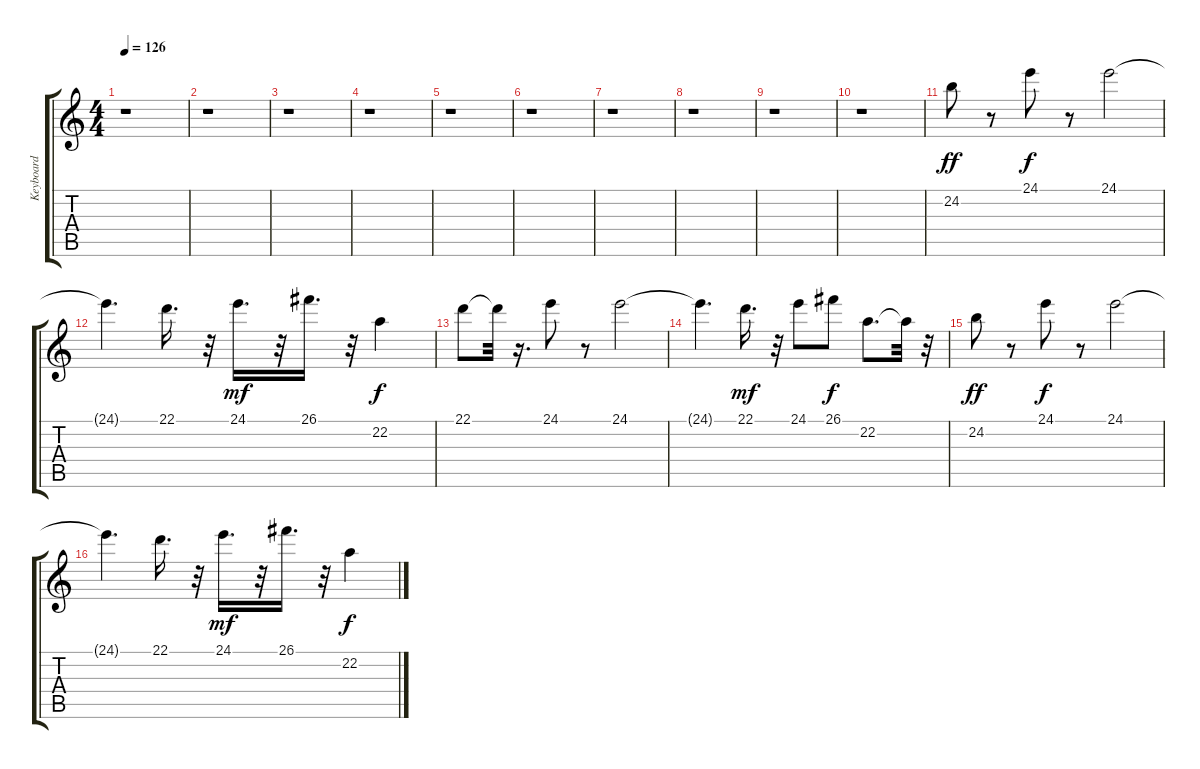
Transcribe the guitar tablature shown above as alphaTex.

\track ("Keyboard" "Keyboard") {instrument stringensemble1}
\staff {score tabs}
\tuning (E4 B3 G3 D3 A2 E2) {hide}
\ts (4 4)
\tempo 126
\clef g2
\ks c
r.1{dy ff} |
r.1 |
r.1 |
r.1 |
r.1 |
r.1 |
r.1 |
r.1 |
r.1 |
r.1 |
24.2.8 r.8 24.1.8{dy f} r.8 24.1.2 |
24.1{t}.4{d} 22.1.16{d} r.32 24.1.16{d dy mf} r.32 26.1.16{d} r.32 22.2.4{dy f} |
22.1.8 22.1{t}.32 r.16{d} 24.1.8 r.8 24.1.2 |
24.1{t}.4{d} 22.1.16{d dy mf} r.32 24.1.8 26.1.8{dy f} 22.2.8{d} 22.2{t}.32 r.32 |
24.2.8{dy ff} r.8 24.1.8{dy f} r.8 24.1.2 |
24.1{t}.4{d} 22.1.16{d} r.32 24.1.16{d dy mf} r.32 26.1.16{d} r.32 22.2.4{dy f}
